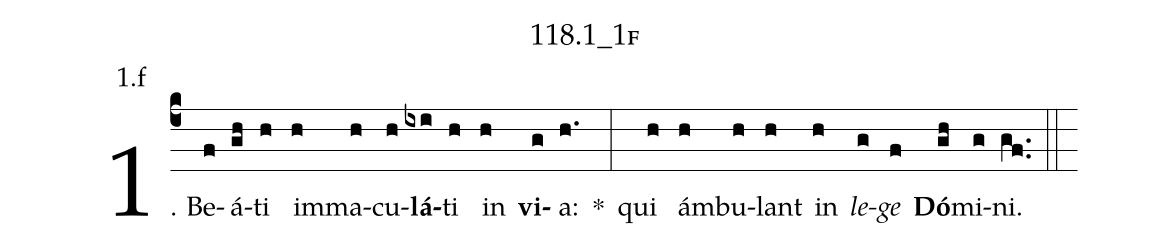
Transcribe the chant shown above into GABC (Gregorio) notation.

name: 118.1_1f;
annotation: 1.f;
%%
(c4)1. Be(f)á(gh)ti(h) im(h)ma(h)cu(h)<b>lá</b>(ixi)ti(h) in(h) <b>vi</b>(g)a:(h.) *(:) qui(h) ám(h)bu(h)lant(h) in(h) <i>le</i>(g)<i>ge</i>(f) <b>Dó</b>(gh)mi(g)ni.(gf..) (::)


%E(h) u(h) o(g) u(f) a(gh) e.(gf..) (::)
